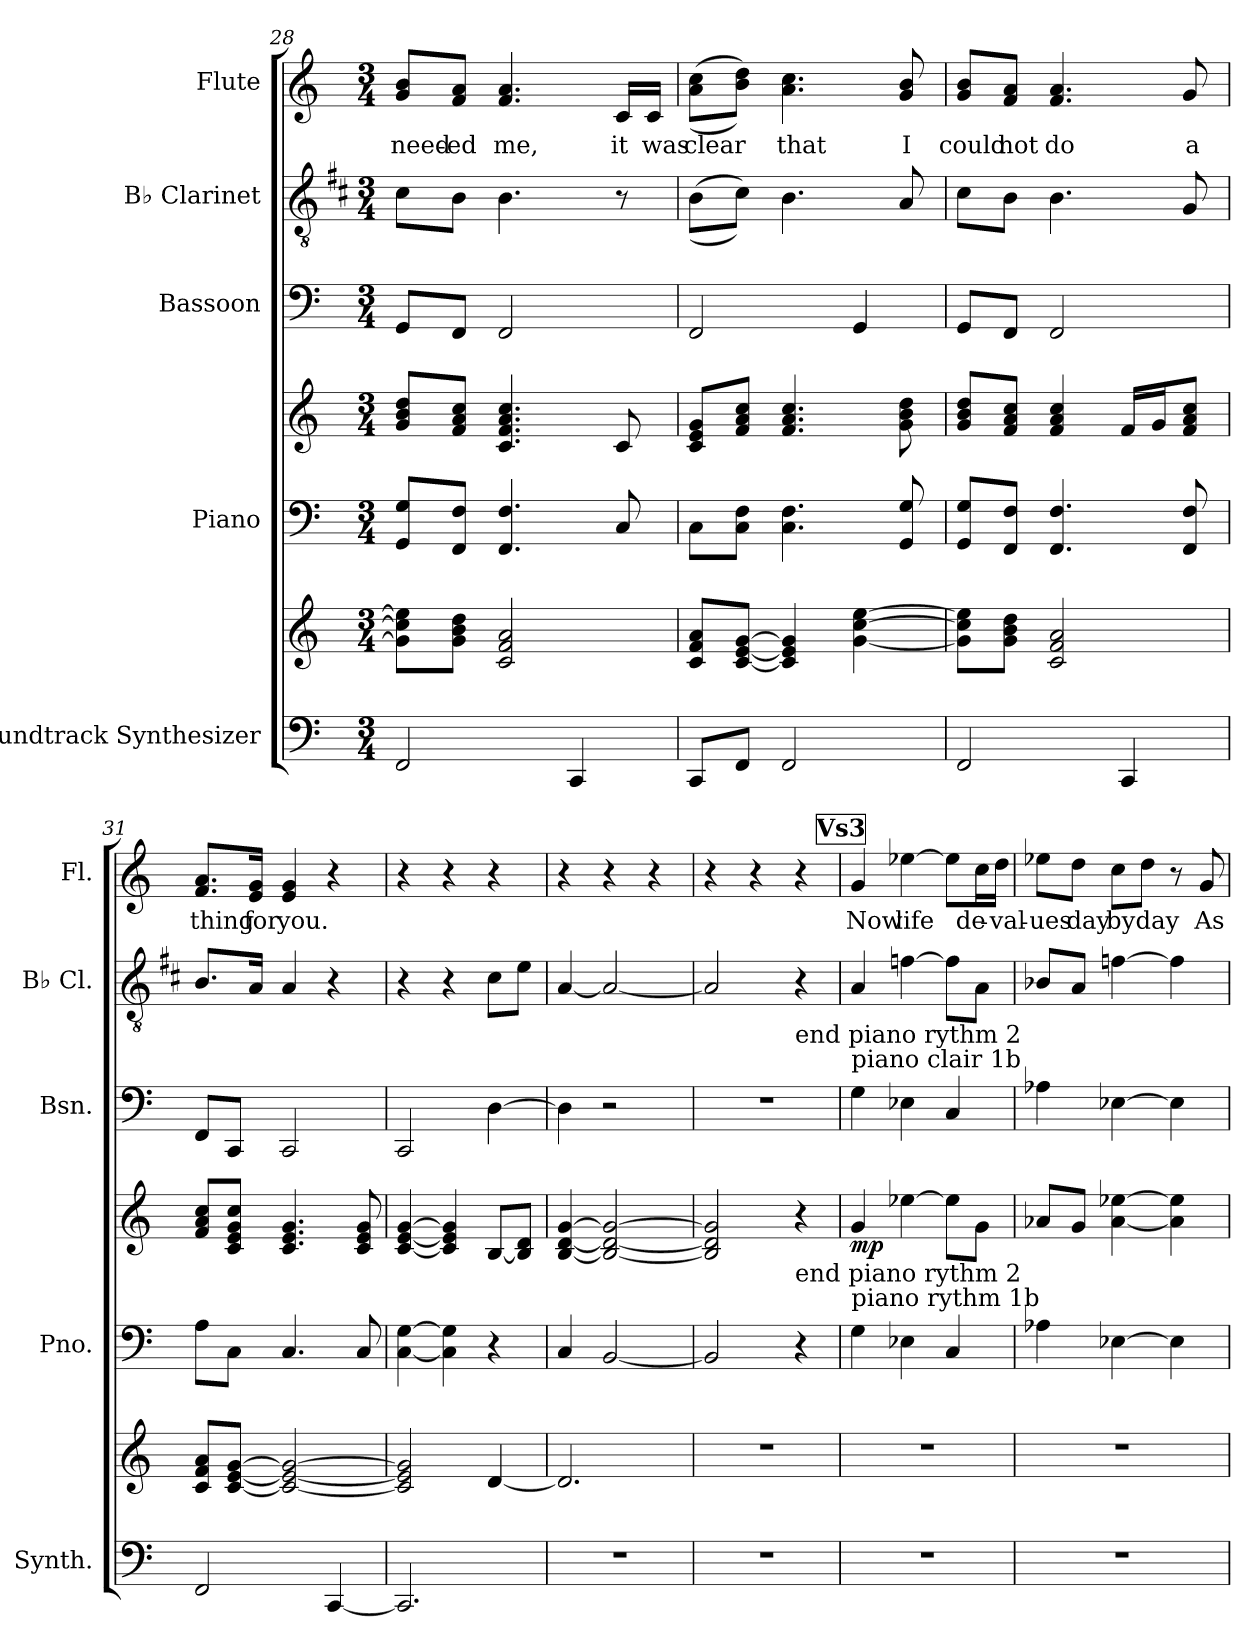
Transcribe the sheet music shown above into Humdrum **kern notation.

**kern	**kern	**kern	**kern	**dynam	**kern	**kern	**kern	**text
*part5	*part5	*part4	*part4	*part4	*part3	*part2	*part1	*part1
*staff7	*staff6	*staff5	*staff4	*staff4/5	*staff3	*staff2	*staff1	*staff1
*I"Soundtrack Synthesizer	*	*I"Piano	*	*	*I"Bassoon	*I"B♭ Clarinet	*I"Flute	*
*I'Synth.	*	*I'Pno.	*	*	*I'Bsn.	*I'B♭ Cl.	*I'Fl.	*
*clefF4	*clefG2	*clefF4	*clefG2	*	*clefF4	*clefGv2	*clefG2	*
*	*	*	*	*	*	*ITrd1c2	*	*
*k[]	*k[]	*k[]	*k[]	*	*k[]	*k[]	*k[]	*
*M3/4	*M3/4	*M3/4	*M3/4	*	*M3/4	*M3/4	*M3/4	*
=28	=28	=28	=28	=28	=28	=28	=28	=28
2FF/	8g\] 8cc\] 8ee\]L	8GG/ 8G/L	8g/ 8b/ 8dd/L	.	8GG/L	8B\L	8g/ 8b/L	need-
.	8g\ 8b\ 8dd\J	8FF/ 8F/J	8f/ 8a/ 8cc/J	.	8FF/J	8A\J	8f/ 8a/J	-ed
.	2c/ 2f/ 2a/	4.FF/ 4.F/	4.c/ 4.f/ 4.a/ 4.cc/	.	2FF/	4.A\	4.f/ 4.a/	me,
4CC/	.	.	.	.	.	.	.	.
.	.	8C/	8c/	.	.	8r	16c/LL	it
.	.	.	.	.	.	.	16c/JJ	was
=29	=29	=29	=29	=29	=29	=29	=29	=29
8CC/L	8c/ 8f/ 8a/L	8C\L	8c/ 8e/ 8g/L	.	2FF/	((8A\L	((8a\ 8cc\L	clear
8FF/J	[8c/ [8e/ [8g/J	8C\ 8F\J	8f/ 8a/ 8cc/J	.	.	8B\J))	8b\ 8dd\J))	.
2FF/	4c/] 4e/] 4g/]	4.C\ 4.F\	4.f/ 4.a/ 4.cc/	.	.	4.A\	4.a\ 4.cc\	that
.	[4g\ [4cc\ [4ee\	.	.	.	4GG/	.	.	.
.	.	8GG/ 8G/	8g\ 8b\ 8dd\	.	.	8G/	8g/ 8b/	I
=30	=30	=30	=30	=30	=30	=30	=30	=30
2FF/	8g\] 8cc\] 8ee\]L	8GG/ 8G/L	8g/ 8b/ 8dd/L	.	8GG/L	8B\L	8g/ 8b/L	could
.	8g\ 8b\ 8dd\J	8FF/ 8F/J	8f/ 8a/ 8cc/J	.	8FF/J	8A\J	8f/ 8a/J	not
.	2c/ 2f/ 2a/	4.FF/ 4.F/	4f/ 4a/ 4cc/	.	2FF/	4.A\	4.f/ 4.a/	do
4CC/	.	.	16f/LL	.	.	.	.	.
.	.	.	16g/J	.	.	.	.	.
.	.	8FF/ 8F/	8f/ 8a/ 8cc/J	.	.	8F/	8g/	a
=31	=31	=31	=31	=31	=31	=31	=31	=31
2FF/	8c/ 8f/ 8a/L	8A\L	8f/ 8a/ 8cc/L	.	8FF/L	8.A/L	8.f/ 8.a/L	thing
.	[8c/ [8e/ [8g/J	8C\J	8c/ 8e/ 8g/ 8cc/J	.	8CC/J	.	.	.
.	.	.	.	.	.	16G/Jk	16e/ 16g/Jk	for
.	2c/_ 2e/_ 2g/_	4.C/	4.c/ 4.e/ 4.g/	.	2CC/	4G/	4e/ 4g/	you.
[4CC/	.	.	.	.	.	4r	4r	.
.	.	8C/	8c/ 8e/ 8g/	.	.	.	.	.
=32	=32	=32	=32	=32	=32	=32	=32	=32
2.CC/]	2c/] 2e/] 2g/]	[4C\ [4G\	[4c/ [4e/ [4g/	.	2CC/	4r	4r	.
.	.	4C\] 4G\]	4c/] 4e/] 4g/]	.	.	4r	4r	.
.	[4d/	4r	[8B/L	.	[4D\	8B\L	4r	.
.	.	.	8B/] 8d/J	.	.	8d\J	.	.
=33	=33	=33	=33	=33	=33	=33	=33	=33
2.r	2.d/]	4C/	[4B/ [4d/ [4g/	.	4D\]	[4G/	4r	.
.	.	[2BB/	2B/_ 2d/_ 2g/_	.	2r	2G/_	4r	.
.	.	.	.	.	.	.	4r	.
=34	=34	=34	=34	=34	=34	=34	=34	=34
2.r	2.r	2BB/]	2B/] 2d/] 2g/]	.	2.r	2G/]	4r	.
.	.	.	.	.	.	.	4r	.
!	!	!	!	!	!	!LO:TX:b:t=end piano rythm 2	!	!
!	!	!	!LO:TX:b:t=end piano rythm 2	!	!	!	!	!
.	.	4r	4r	.	.	4r	4r	.
!!LO:LB:g=z
!!LO:REH:place=s1:a:B:fs=14:t=Vs3
=35	=35	=35	=35	=35	=35	=35	=35	=35
!	!	!	!	!	!	!LO:TX:b:t=piano clair 1b	!	!
!	!	!	!LO:TX:b:t=piano rythm 1b	!	!	!	!	!
!	!	!	!	!LO:DY:b	!	!	!	!
2.r	2.r	4G\	4g/	mp	4G\	4G/	4g/	Now
.	.	4E-X\	[4ee-X\	.	4E-X\	[4e-X\	[4ee-X\	life
.	.	4C/	8ee-\L]	.	4C/	8e-\L]	8ee-\L]	.
.	.	.	8g\J	.	.	8G\J	16cc\L	de-
.	.	.	.	.	.	.	16dd\JJ	-val-
=36	=36	=36	=36	=36	=36	=36	=36	=36
2.r	2.r	4A-X\	8a-X/L	.	4A-X\	8A-X/L	8ee-X\L	-ues
.	.	.	8g/J	.	.	8G/J	8dd\J	day
.	.	[4E-X\	[4a-\ [4ee-X\	.	[4E-X\	[4e-X\	8cc\L	by
.	.	.	.	.	.	.	8dd\J	day
.	.	4E-\]	4a-\] 4ee-\]	.	4E-\]	4e-\]	8r	.
.	.	.	.	.	.	.	8g/	As
=	=	=	=	=	=	=	=	=
*-	*-	*-	*-	*-	*-	*-	*-	*-
